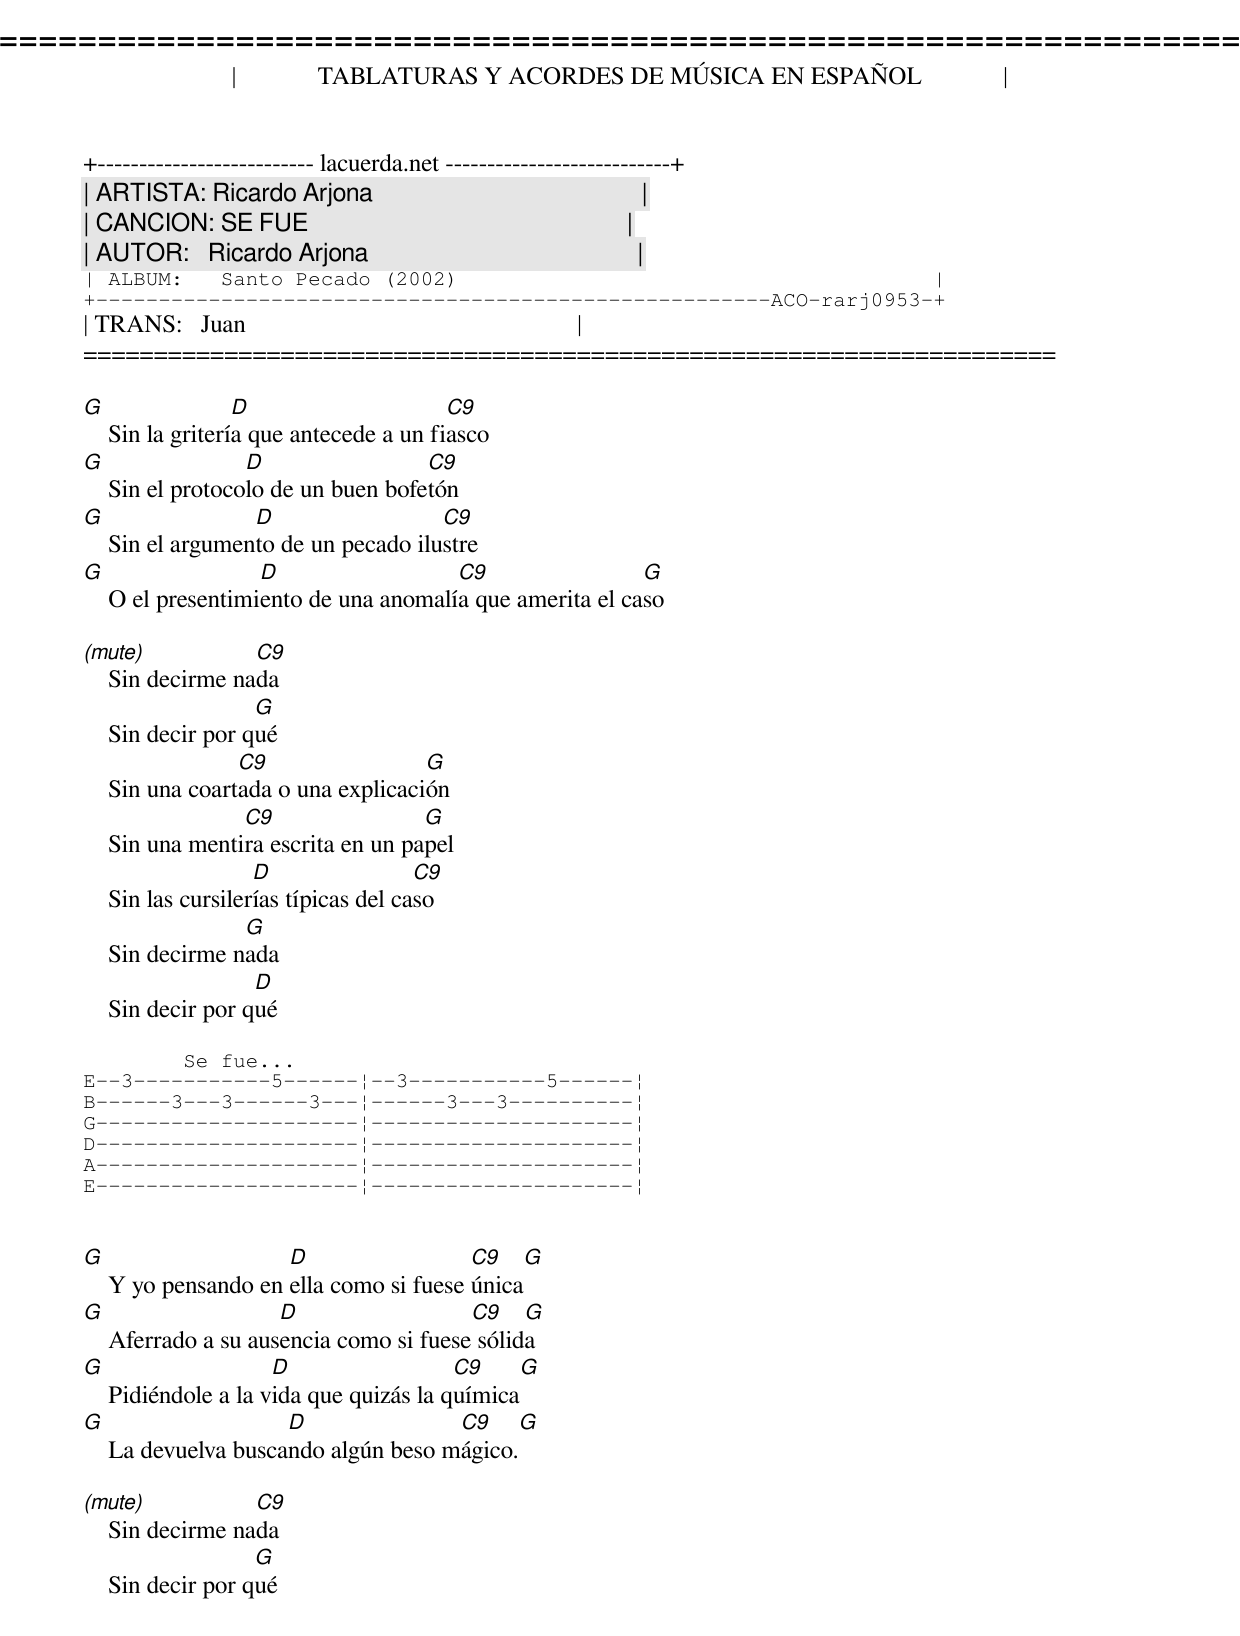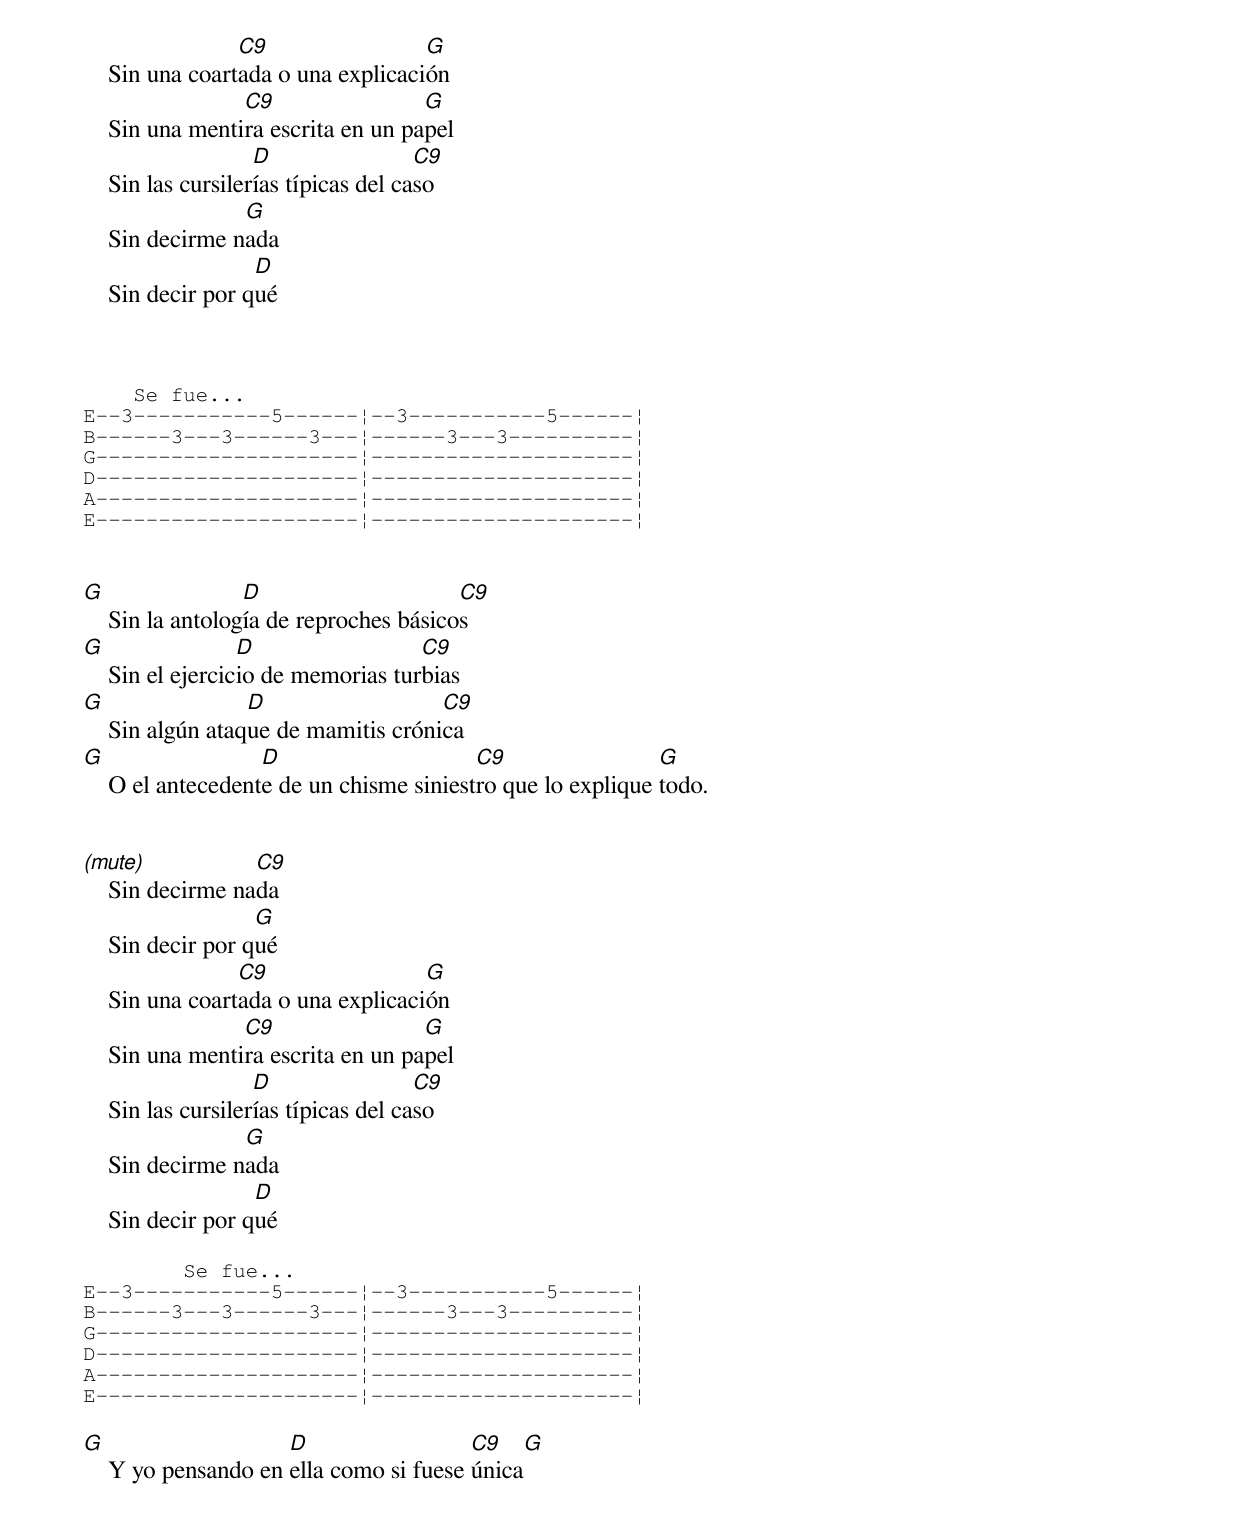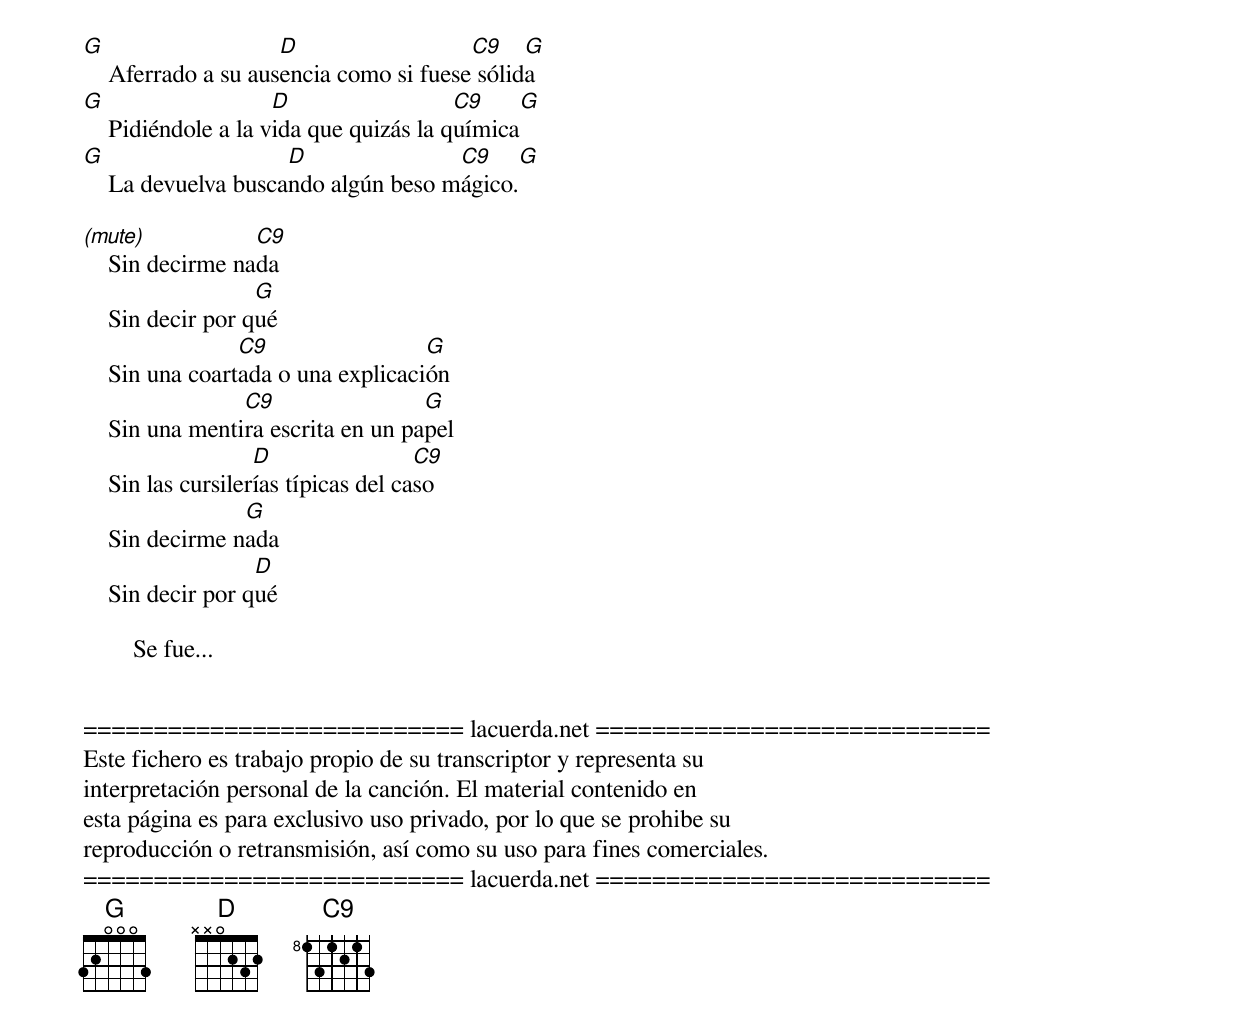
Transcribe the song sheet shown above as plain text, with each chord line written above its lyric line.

=====================================================================
|             TABLATURAS Y ACORDES DE MÚSICA EN ESPAÑOL             |
+-------------------------- lacuerda.net ---------------------------+
| ARTISTA: Ricardo Arjona                                           |
| CANCION: SE FUE                                                   |
| AUTOR:   Ricardo Arjona                                           |
| ALBUM:   Santo Pecado (2002)                                      |
+------------------------------------------------------ACO-rarj0953-+
| TRANS:   Juan                                                     |
=====================================================================

G                 D                     C9
    Sin la gritería que antecede a un fiasco
G                 D                 C9
    Sin el protocolo de un buen bofetón
G                 D                  C9
    Sin el argumento de un pecado ilustre
G                  D                  C9                 G
    O el presentimiento de una anomalía que amerita el caso

(mute)            C9
    Sin decirme nada
                   G
    Sin decir por qué
                 C9                 G
    Sin una coartada o una explicación
                 C9                 G
    Sin una mentira escrita en un papel
                    D                 C9
    Sin las cursilerías típicas del caso
                 G
    Sin decirme nada
                   D
    Sin decir por qué

        Se fue...
E--3-----------5------¦--3-----------5------¦
B------3---3------3---¦------3---3----------¦
G---------------------¦---------------------¦
D---------------------¦---------------------¦
A---------------------¦---------------------¦
E---------------------¦---------------------¦


G                    D                  C9    G
    Y yo pensando en ella como si fuese única
G                    D                  C9    G
    Aferrado a su ausencia como si fuese sólida
G                    D                  C9    G
    Pidiéndole a la vida que quizás la química
G                    D               C9    G
    La devuelva buscando algún beso mágico.

(mute)            C9
    Sin decirme nada
                   G
    Sin decir por qué
                 C9                 G
    Sin una coartada o una explicación
                 C9                 G
    Sin una mentira escrita en un papel
                    D                 C9
    Sin las cursilerías típicas del caso
                 G
    Sin decirme nada
                   D
    Sin decir por qué



    Se fue...
E--3-----------5------¦--3-----------5------¦
B------3---3------3---¦------3---3----------¦
G---------------------¦---------------------¦
D---------------------¦---------------------¦
A---------------------¦---------------------¦
E---------------------¦---------------------¦


G                 D                     C9
    Sin la antología de reproches básicos
G                 D                 C9
    Sin el ejercicio de memorias turbias
G                 D                  C9
    Sin algún ataque de mamitis crónica
G                  D                     C9                 G
    O el antecedente de un chisme siniestro que lo explique todo.


(mute)            C9
    Sin decirme nada
                   G
    Sin decir por qué
                 C9                 G
    Sin una coartada o una explicación
                 C9                 G
    Sin una mentira escrita en un papel
                    D                 C9
    Sin las cursilerías típicas del caso
                 G
    Sin decirme nada
                   D
    Sin decir por qué

        Se fue...
E--3-----------5------¦--3-----------5------¦
B------3---3------3---¦------3---3----------¦
G---------------------¦---------------------¦
D---------------------¦---------------------¦
A---------------------¦---------------------¦
E---------------------¦---------------------¦

G                    D                  C9    G
    Y yo pensando en ella como si fuese única
G                    D                  C9    G
    Aferrado a su ausencia como si fuese sólida
G                    D                  C9    G
    Pidiéndole a la vida que quizás la química
G                    D               C9    G
    La devuelva buscando algún beso mágico.

(mute)            C9
    Sin decirme nada
                   G
    Sin decir por qué
                 C9                 G
    Sin una coartada o una explicación
                 C9                 G
    Sin una mentira escrita en un papel
                    D                 C9
    Sin las cursilerías típicas del caso
                 G
    Sin decirme nada
                   D
    Sin decir por qué

        Se fue...


=========================== lacuerda.net ============================
Este fichero es trabajo propio de su transcriptor y representa su
interpretación personal de la canción. El material contenido en
esta página es para exclusivo uso privado, por lo que se prohibe su
reproducción o retransmisión, así como su uso para fines comerciales.
=========================== lacuerda.net ============================
